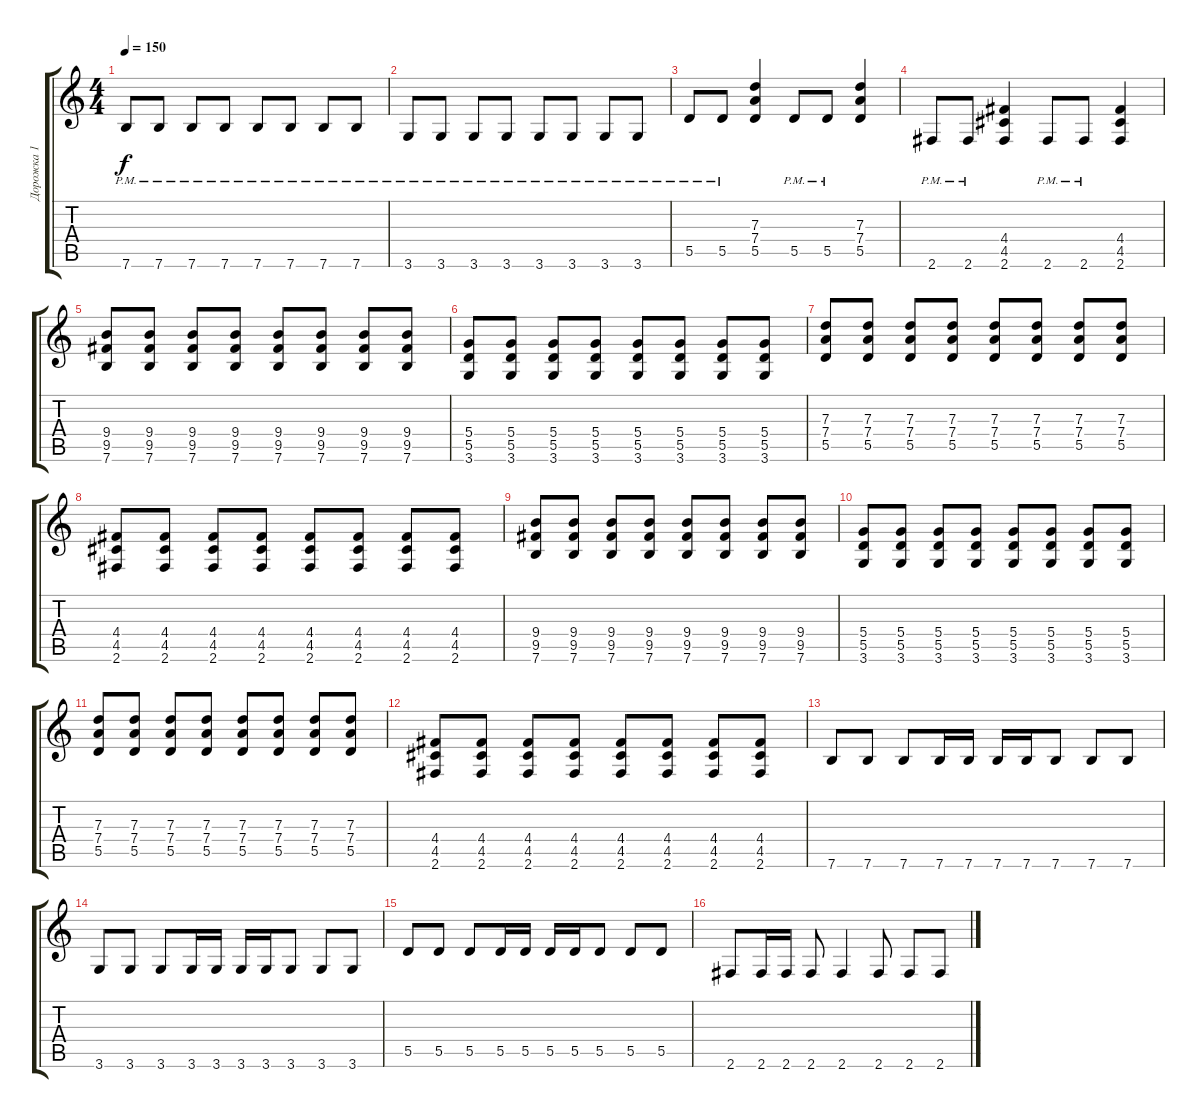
\track ("Дорожка 1" "Дорожка 1") {instrument distortionguitar}
\staff {score tabs}
\tuning (E4 B3 G3 D3 A2 E2) {hide}
\ts (4 4)
\tempo 150
\clef g2
\ks c
7.6{pm}.8{dy f} 7.6{pm}.8 7.6{pm}.8 7.6{pm}.8 7.6{pm}.8 7.6{pm}.8 7.6{pm}.8 7.6{pm}.8 |
3.6{pm}.8 3.6{pm}.8 3.6{pm}.8 3.6{pm}.8 3.6{pm}.8 3.6{pm}.8 3.6{pm}.8 3.6{pm}.8 |
5.5{pm}.8 5.5{pm}.8 (7.3 7.4 5.5).4 5.5{pm}.8 5.5{pm}.8 (7.3 7.4 5.5).4 |
2.6{pm}.8 2.6{pm}.8 (4.4 4.5 2.6).4 2.6{pm}.8 2.6{pm}.8 (4.4 4.5 2.6).4 |
(9.4 9.5 7.6).8 (9.4 9.5 7.6).8 (9.4 9.5 7.6).8 (9.4 9.5 7.6).8 (9.4 9.5 7.6).8 (9.4 9.5 7.6).8 (9.4 9.5 7.6).8 (9.4 9.5 7.6).8 |
(5.4 5.5 3.6).8 (5.4 5.5 3.6).8 (5.4 5.5 3.6).8 (5.4 5.5 3.6).8 (5.4 5.5 3.6).8 (5.4 5.5 3.6).8 (5.4 5.5 3.6).8 (5.4 5.5 3.6).8 |
(7.3 7.4 5.5).8 (7.3 7.4 5.5).8 (7.3 7.4 5.5).8 (7.3 7.4 5.5).8 (7.3 7.4 5.5).8 (7.3 7.4 5.5).8 (7.3 7.4 5.5).8 (7.3 7.4 5.5).8 |
(4.4 4.5 2.6).8 (4.4 4.5 2.6).8 (4.4 4.5 2.6).8 (4.4 4.5 2.6).8 (4.4 4.5 2.6).8 (4.4 4.5 2.6).8 (4.4 4.5 2.6).8 (4.4 4.5 2.6).8 |
(9.4 9.5 7.6).8 (9.4 9.5 7.6).8 (9.4 9.5 7.6).8 (9.4 9.5 7.6).8 (9.4 9.5 7.6).8 (9.4 9.5 7.6).8 (9.4 9.5 7.6).8 (9.4 9.5 7.6).8 |
(5.4 5.5 3.6).8 (5.4 5.5 3.6).8 (5.4 5.5 3.6).8 (5.4 5.5 3.6).8 (5.4 5.5 3.6).8 (5.4 5.5 3.6).8 (5.4 5.5 3.6).8 (5.4 5.5 3.6).8 |
(7.3 7.4 5.5).8 (7.3 7.4 5.5).8 (7.3 7.4 5.5).8 (7.3 7.4 5.5).8 (7.3 7.4 5.5).8 (7.3 7.4 5.5).8 (7.3 7.4 5.5).8 (7.3 7.4 5.5).8 |
(4.4 4.5 2.6).8 (4.4 4.5 2.6).8 (4.4 4.5 2.6).8 (4.4 4.5 2.6).8 (4.4 4.5 2.6).8 (4.4 4.5 2.6).8 (4.4 4.5 2.6).8 (4.4 4.5 2.6).8 |
7.6.8 7.6.8 7.6.8 7.6.16 7.6.16 7.6.16 7.6.16 7.6.8 7.6.8 7.6.8 |
3.6.8 3.6.8 3.6.8 3.6.16 3.6.16 3.6.16 3.6.16 3.6.8 3.6.8 3.6.8 |
5.5.8 5.5.8 5.5.8 5.5.16 5.5.16 5.5.16 5.5.16 5.5.8 5.5.8 5.5.8 |
2.6.8 2.6.16 2.6.16 2.6.8 2.6.4 2.6.8 2.6.8 2.6.8
